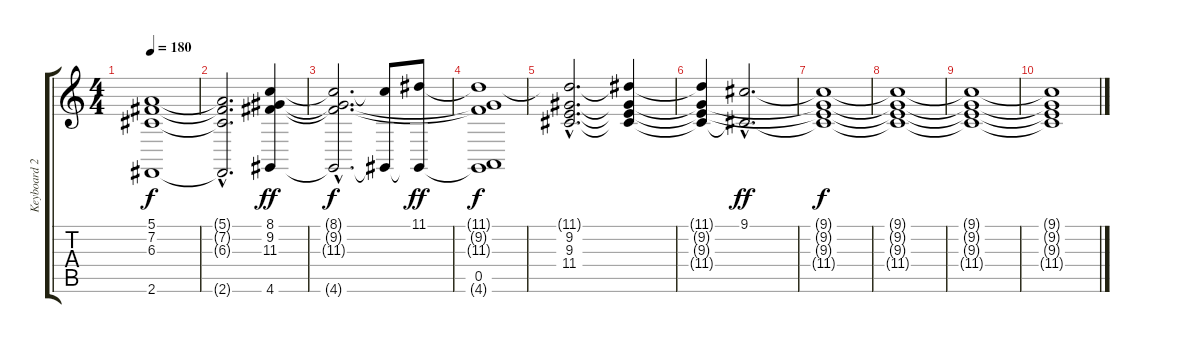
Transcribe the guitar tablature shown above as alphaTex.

\track ("Keyboard 2" "Keyboard 2") {instrument synthstrings2}
\staff {score tabs}
\tuning (E4 B3 G3 D3 A2 E2) {hide}
\ts (4 4)
\tempo 180
\clef g2
\ks c
(5.1{t} 7.2{t} 6.3{t} 2.6{t}).1{dy f} |
(5.1{hac t} 7.2{hac t} 6.3{hac t} 2.6{hac t}).2{d} (8.1 9.2 11.3 4.6).4{dy ff} |
(8.1{hac t} 9.2{hac t} 11.3{hac t} 4.6{hac t}).2{d dy f} (8.1{t} 4.6{t}).8 (11.1 4.6{t}).8{dy ff} |
(11.1{t} 9.2{t} 11.3{t} 0.5 4.6{t}).1{dy f} |
(11.1{hac t} 9.2{hac} 9.3{hac} 11.4{hac}).2{d} (11.1{t} 9.2{t} 9.3{t} 11.4{t}).4 |
(11.1{t} 9.2{t} 9.3{t} 11.4{t}).4 (9.1{hac} 11.4{hac t}).2{d dy ff volume 0} |
(9.1{t} 9.2{t} 9.3{t} 11.4{t}).1{dy f} |
(9.1{t} 9.2{t} 9.3{t} 11.4{t}).1 |
(9.1{t} 9.2{t} 9.3{t} 11.4{t}).1 |
(9.1{t} 9.2{t} 9.3{t} 11.4{t}).1
